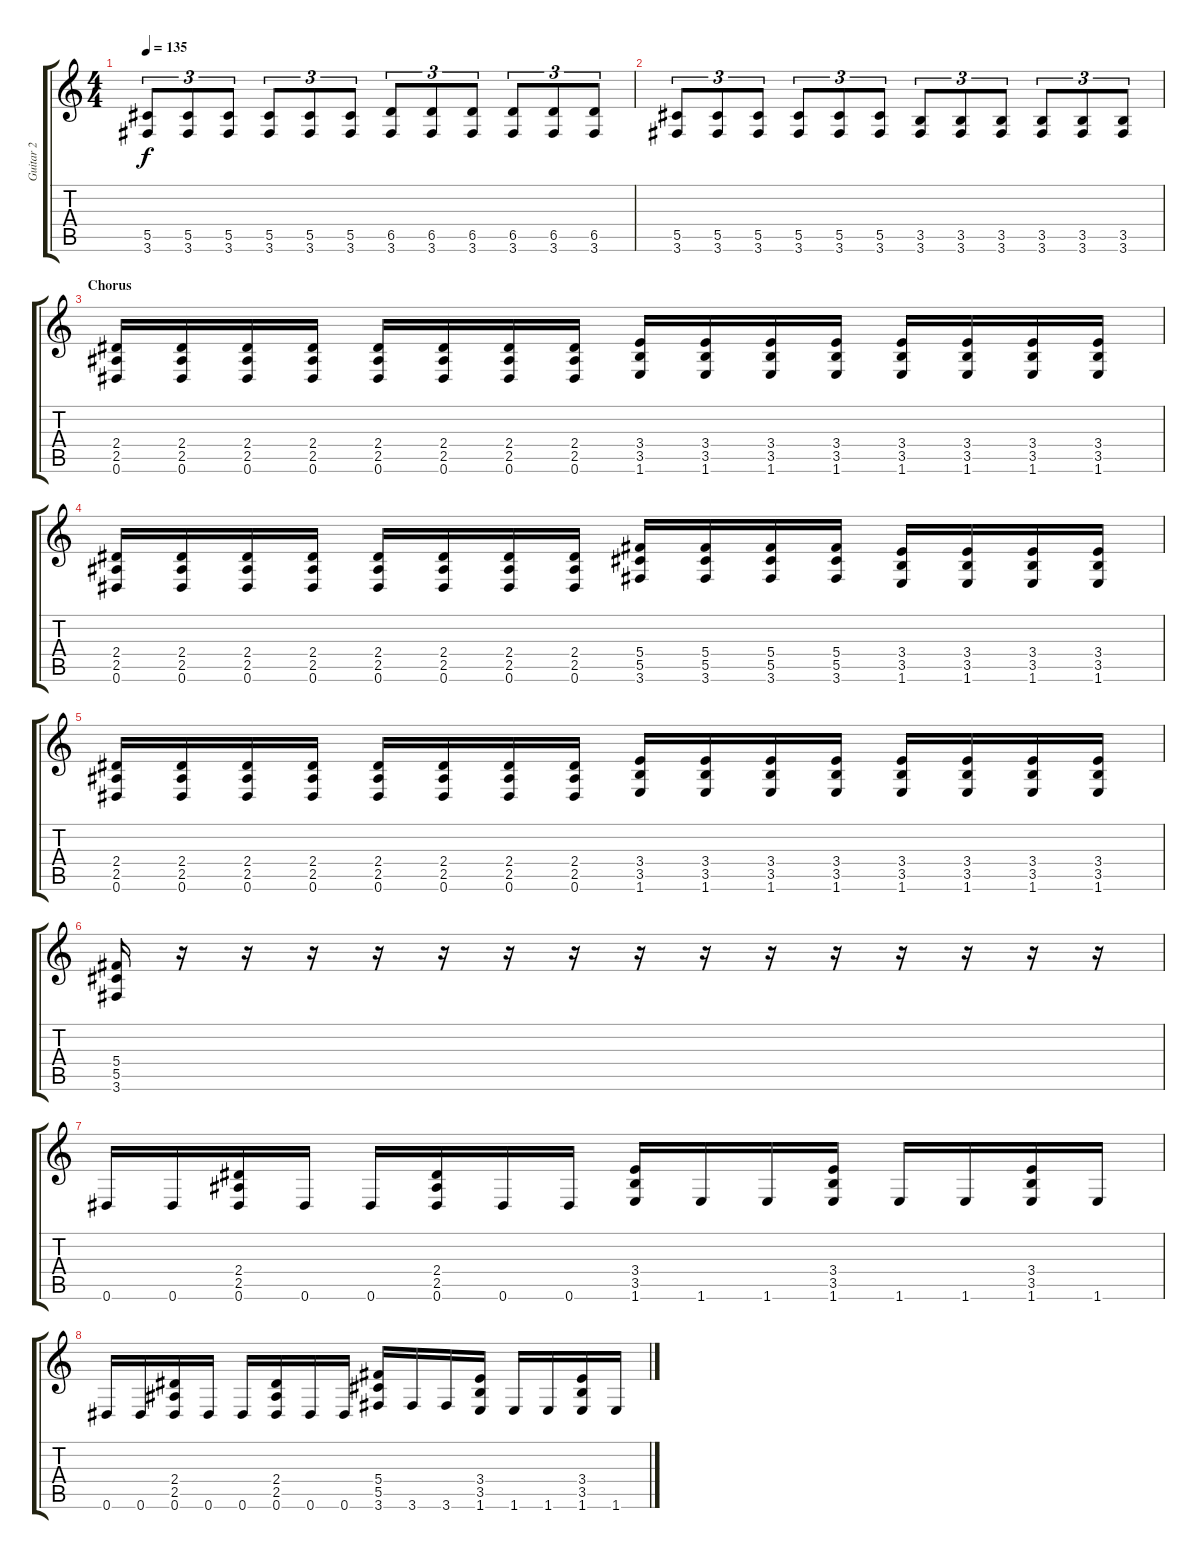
\track ("Guitar 2" "Guitar 2") {instrument distortionguitar}
\staff {score tabs}
\tuning (Eb4 Bb3 Gb3 Db3 Ab2 Eb2) {hide}
\ts (4 4)
\tempo 135
\clef g2
\ks c
(5.5 3.6).8{tu (3 2) dy f} (5.5 3.6).8{tu (3 2)} (5.5 3.6).8{tu (3 2)} (5.5 3.6).8{tu (3 2)} (5.5 3.6).8{tu (3 2)} (5.5 3.6).8{tu (3 2)} (6.5 3.6).8{tu (3 2)} (6.5 3.6).8{tu (3 2)} (6.5 3.6).8{tu (3 2)} (6.5 3.6).8{tu (3 2)} (6.5 3.6).8{tu (3 2)} (6.5 3.6).8{tu (3 2)} |
(5.5 3.6).8{tu (3 2)} (5.5 3.6).8{tu (3 2)} (5.5 3.6).8{tu (3 2)} (5.5 3.6).8{tu (3 2)} (5.5 3.6).8{tu (3 2)} (5.5 3.6).8{tu (3 2)} (3.5 3.6).8{tu (3 2)} (3.5 3.6).8{tu (3 2)} (3.5 3.6).8{tu (3 2)} (3.5 3.6).8{tu (3 2)} (3.5 3.6).8{tu (3 2)} (3.5 3.6).8{tu (3 2)} |
\section ("" "Chorus")
(2.4 2.5 0.6).16 (2.4 2.5 0.6).16 (2.4 2.5 0.6).16 (2.4 2.5 0.6).16 (2.4 2.5 0.6).16 (2.4 2.5 0.6).16 (2.4 2.5 0.6).16 (2.4 2.5 0.6).16 (3.4 3.5 1.6).16 (3.4 3.5 1.6).16 (3.4 3.5 1.6).16 (3.4 3.5 1.6).16 (3.4 3.5 1.6).16 (3.4 3.5 1.6).16 (3.4 3.5 1.6).16 (3.4 3.5 1.6).16 |
(2.4 2.5 0.6).16 (2.4 2.5 0.6).16 (2.4 2.5 0.6).16 (2.4 2.5 0.6).16 (2.4 2.5 0.6).16 (2.4 2.5 0.6).16 (2.4 2.5 0.6).16 (2.4 2.5 0.6).16 (5.4 5.5 3.6).16 (5.4 5.5 3.6).16 (5.4 5.5 3.6).16 (5.4 5.5 3.6).16 (3.4 3.5 1.6).16 (3.4 3.5 1.6).16 (3.4 3.5 1.6).16 (3.4 3.5 1.6).16 |
(2.4 2.5 0.6).16 (2.4 2.5 0.6).16 (2.4 2.5 0.6).16 (2.4 2.5 0.6).16 (2.4 2.5 0.6).16 (2.4 2.5 0.6).16 (2.4 2.5 0.6).16 (2.4 2.5 0.6).16 (3.4 3.5 1.6).16 (3.4 3.5 1.6).16 (3.4 3.5 1.6).16 (3.4 3.5 1.6).16 (3.4 3.5 1.6).16 (3.4 3.5 1.6).16 (3.4 3.5 1.6).16 (3.4 3.5 1.6).16 |
(5.4 5.5 3.6).16 r.16 r.16 r.16 r.16 r.16 r.16 r.16 r.16 r.16 r.16 r.16 r.16 r.16 r.16 r.16 |
0.6.16 0.6.16 (2.4 2.5 0.6).16 0.6.16 0.6.16 (2.4 2.5 0.6).16 0.6.16 0.6.16 (3.4 3.5 1.6).16 1.6.16 1.6.16 (3.4 3.5 1.6).16 1.6.16 1.6.16 (3.4 3.5 1.6).16 1.6.16 |
0.6.16 0.6.16 (2.4 2.5 0.6).16 0.6.16 0.6.16 (2.4 2.5 0.6).16 0.6.16 0.6.16 (5.4 5.5 3.6).16 3.6.16 3.6.16 (3.4 3.5 1.6).16 1.6.16 1.6.16 (3.4 3.5 1.6).16 1.6.16
